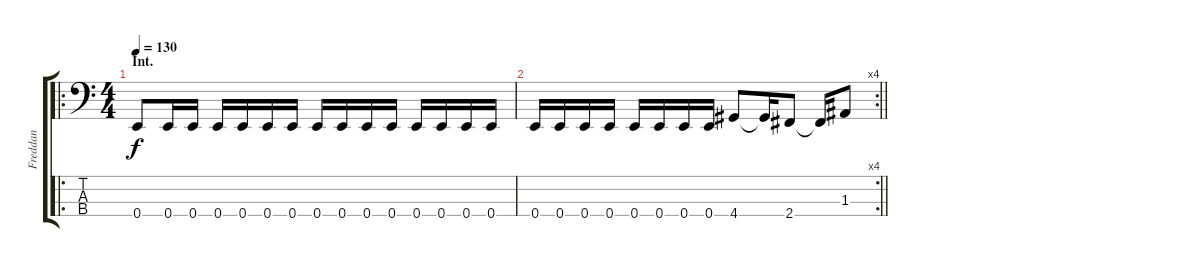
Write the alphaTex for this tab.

\track ("Freddan" "Freddan") {instrument electricbasspick}
\staff {score tabs}
\tuning (G2 D2 A1 E1) {hide}
\ro
\ts (4 4)
\section ("" "Int.")
\tempo 130
\clef f4
\ks c
0.4.8{dy f} 0.4.16 0.4.16 0.4.16 0.4.16 0.4.16 0.4.16 0.4.16 0.4.16 0.4.16 0.4.16 0.4.16 0.4.16 0.4.16 0.4.16 |
\rc 4
\barLineRight lightlight
0.4.16 0.4.16 0.4.16 0.4.16 0.4.16 0.4.16 0.4.16 0.4.16 4.4.8 4.4{t}.16 2.4.8 2.4{t}.16 1.3.8
